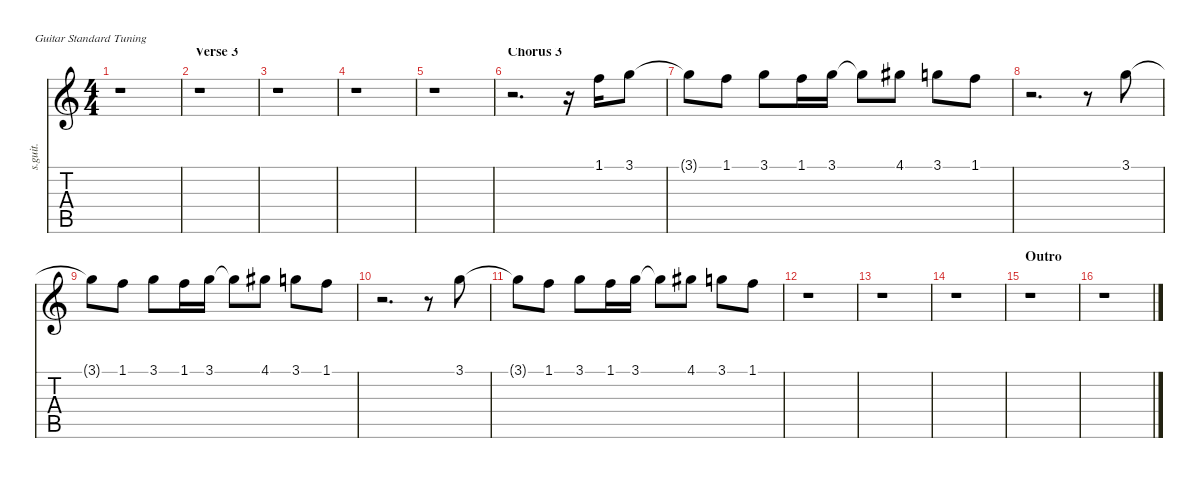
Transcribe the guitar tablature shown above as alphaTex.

\defaultSystemsLayout 4
\hideDynamics
\bracketExtendMode nobrackets
\track ("Mike Dirnt - Backup Vocals" "s.guit.") {instrument clarinet}
\staff {score tabs}
\tuning (E4 B3 G3 D3 A2 E2)
\displaytranspose 12
\ts (4 4)
\tempo (84 hide)
\clef g2
\ks c
r.1{dy f} |
\section ("" "Verse 3")
r.1 |
r.1 |
r.1 |
r.1 |
\section ("" "Chorus 3")
r.2{d} r.16 1.1.16{lyrics (0 "") lyrics (1 "") lyrics (2 "") lyrics (3 "") lyrics (4 "")} 3.1.8{lyrics (0 "") lyrics (1 "") lyrics (2 "") lyrics (3 "") lyrics (4 "")} |
3.1{t}.8{lyrics (0 "") lyrics (1 "") lyrics (2 "") lyrics (3 "") lyrics (4 "")} 1.1.8{lyrics (0 "") lyrics (1 "") lyrics (2 "") lyrics (3 "") lyrics (4 "")} 3.1.8{lyrics (0 "") lyrics (1 "") lyrics (2 "") lyrics (3 "") lyrics (4 "")} 1.1.16{lyrics (0 "") lyrics (1 "") lyrics (2 "") lyrics (3 "") lyrics (4 "")} 3.1.16{lyrics (0 "") lyrics (1 "") lyrics (2 "") lyrics (3 "") lyrics (4 "")} 3.1{t}.8{lyrics (0 "") lyrics (1 "") lyrics (2 "") lyrics (3 "") lyrics (4 "")} 4.1{acc #}.8{lyrics (0 "") lyrics (1 "") lyrics (2 "") lyrics (3 "") lyrics (4 "")} 3.1.8{lyrics (0 "") lyrics (1 "") lyrics (2 "") lyrics (3 "") lyrics (4 "")} 1.1.8{lyrics (0 "") lyrics (1 "") lyrics (2 "") lyrics (3 "") lyrics (4 "")} |
r.2{d} r.8 3.1.8{lyrics (0 "") lyrics (1 "") lyrics (2 "") lyrics (3 "") lyrics (4 "")} |
3.1{t}.8{lyrics (0 "") lyrics (1 "") lyrics (2 "") lyrics (3 "") lyrics (4 "")} 1.1.8{lyrics (0 "") lyrics (1 "") lyrics (2 "") lyrics (3 "") lyrics (4 "")} 3.1.8{lyrics (0 "") lyrics (1 "") lyrics (2 "") lyrics (3 "") lyrics (4 "")} 1.1.16{lyrics (0 "") lyrics (1 "") lyrics (2 "") lyrics (3 "") lyrics (4 "")} 3.1.16{lyrics (0 "") lyrics (1 "") lyrics (2 "") lyrics (3 "") lyrics (4 "")} 3.1{t}.8{lyrics (0 "") lyrics (1 "") lyrics (2 "") lyrics (3 "") lyrics (4 "")} 4.1{acc #}.8{lyrics (0 "") lyrics (1 "") lyrics (2 "") lyrics (3 "") lyrics (4 "")} 3.1.8{lyrics (0 "") lyrics (1 "") lyrics (2 "") lyrics (3 "") lyrics (4 "")} 1.1.8{lyrics (0 "") lyrics (1 "") lyrics (2 "") lyrics (3 "") lyrics (4 "")} |
r.2{d} r.8 3.1.8{lyrics (0 "") lyrics (1 "") lyrics (2 "") lyrics (3 "") lyrics (4 "")} |
3.1{t}.8{lyrics (0 "") lyrics (1 "") lyrics (2 "") lyrics (3 "") lyrics (4 "")} 1.1.8{lyrics (0 "") lyrics (1 "") lyrics (2 "") lyrics (3 "") lyrics (4 "")} 3.1.8{lyrics (0 "") lyrics (1 "") lyrics (2 "") lyrics (3 "") lyrics (4 "")} 1.1.16{lyrics (0 "") lyrics (1 "") lyrics (2 "") lyrics (3 "") lyrics (4 "")} 3.1.16{lyrics (0 "") lyrics (1 "") lyrics (2 "") lyrics (3 "") lyrics (4 "")} 3.1{t}.8{lyrics (0 "") lyrics (1 "") lyrics (2 "") lyrics (3 "") lyrics (4 "")} 4.1{acc #}.8{lyrics (0 "") lyrics (1 "") lyrics (2 "") lyrics (3 "") lyrics (4 "")} 3.1.8{lyrics (0 "") lyrics (1 "") lyrics (2 "") lyrics (3 "") lyrics (4 "")} 1.1.8{lyrics (0 "") lyrics (1 "") lyrics (2 "") lyrics (3 "") lyrics (4 "")} |
r.1 |
r.1 |
r.1 |
\section ("" "Outro")
r.1 |
r.1
